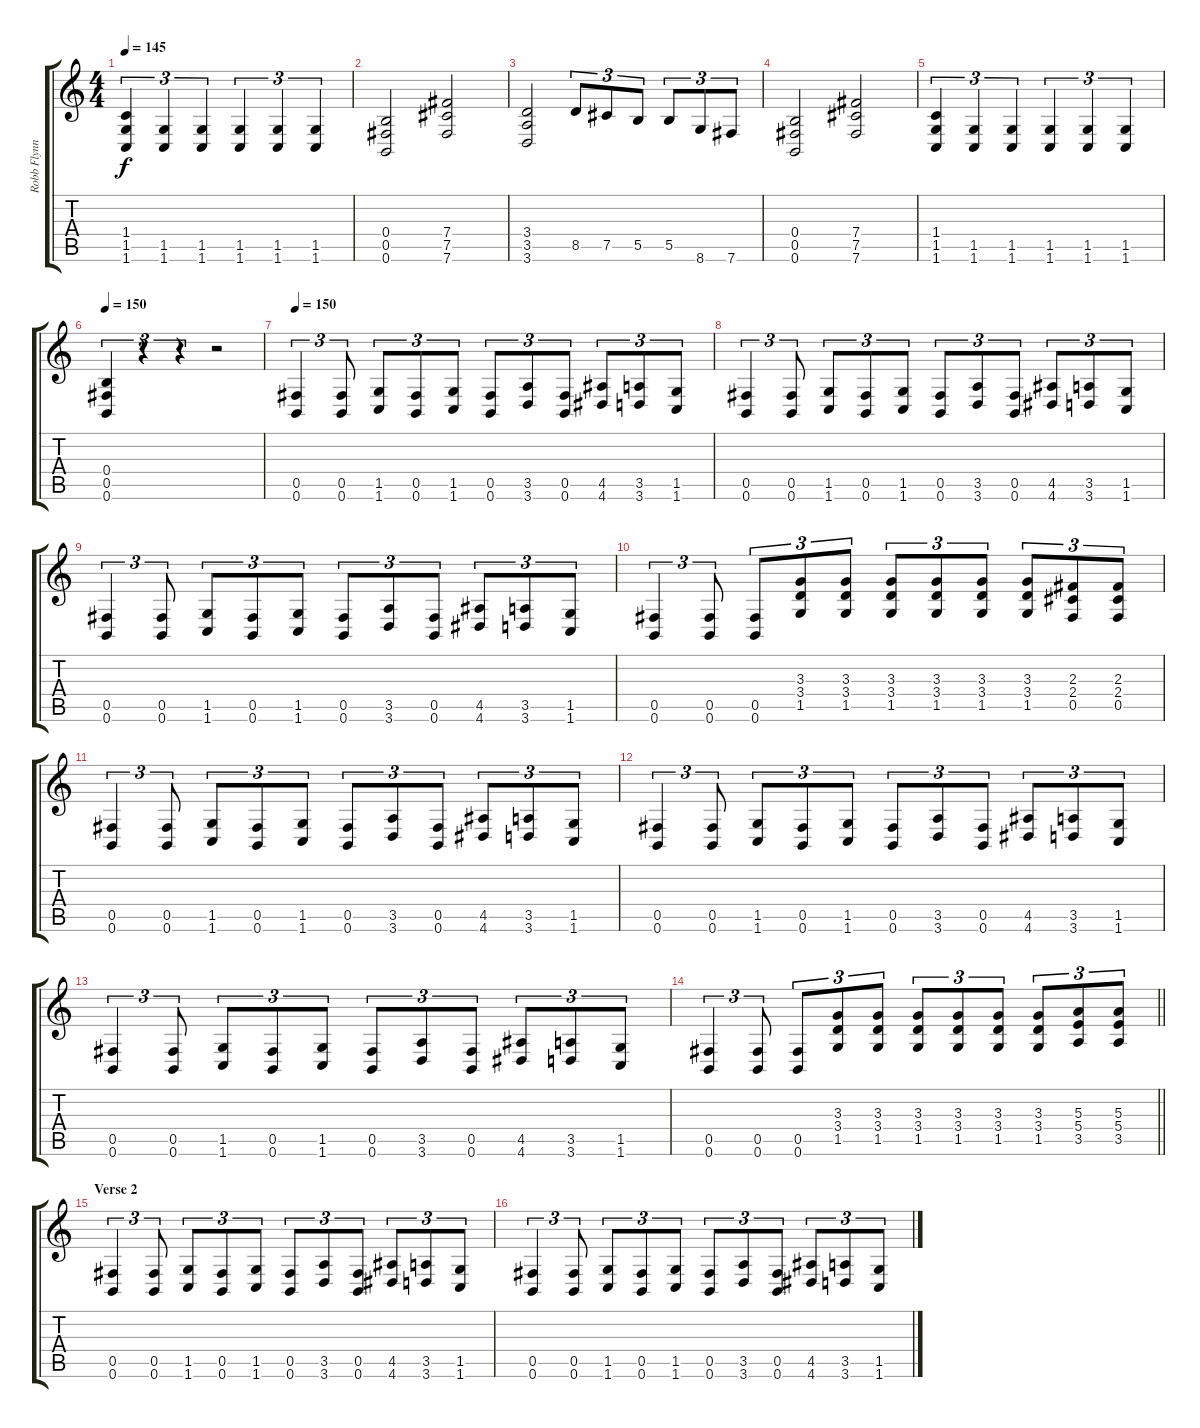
\track ("Robb Flynn" "Robb Flynn") {instrument distortionguitar}
\staff {score tabs}
\tuning (Db4 Ab3 E3 B2 Gb2 B1) {hide}
\ts (4 4)
\tempo 145
\clef g2
\ks c
(1.4 1.5 1.6).4{tu (3 2) dy f} (1.5 1.6).4{tu (3 2)} (1.5 1.6).4{tu (3 2)} (1.5 1.6).4{tu (3 2)} (1.5 1.6).4{tu (3 2)} (1.5 1.6).4{tu (3 2)} |
(0.4 0.5 0.6).2 (7.4 7.5 7.6).2 |
(3.4 3.5 3.6).2 8.5.8{tu (3 2)} 7.5.8{tu (3 2)} 5.5.8{tu (3 2)} 5.5.8{tu (3 2)} 8.6.8{tu (3 2)} 7.6.8{tu (3 2)} |
(0.4 0.5 0.6).2 (7.4 7.5 7.6).2 |
(1.4 1.5 1.6).4{tu (3 2)} (1.5 1.6).4{tu (3 2)} (1.5 1.6).4{tu (3 2)} (1.5 1.6).4{tu (3 2)} (1.5 1.6).4{tu (3 2)} (1.5 1.6).4{tu (3 2)} |
\tempo 150
(0.4 0.5 0.6).4{tu (3 2)} r.4{tu (3 2)} r.4{tu (3 2)} r.2 |
\tempo 150
(0.5 0.6).4{tu (3 2)} (0.5 0.6).8{tu (3 2)} (1.5 1.6).8{tu (3 2)} (0.5 0.6).8{tu (3 2)} (1.5 1.6).8{tu (3 2)} (0.5 0.6).8{tu (3 2)} (3.5 3.6).8{tu (3 2)} (0.5 0.6).8{tu (3 2)} (4.5 4.6).8{tu (3 2)} (3.5 3.6).8{tu (3 2)} (1.5 1.6).8{tu (3 2)} |
(0.5 0.6).4{tu (3 2)} (0.5 0.6).8{tu (3 2)} (1.5 1.6).8{tu (3 2)} (0.5 0.6).8{tu (3 2)} (1.5 1.6).8{tu (3 2)} (0.5 0.6).8{tu (3 2)} (3.5 3.6).8{tu (3 2)} (0.5 0.6).8{tu (3 2)} (4.5 4.6).8{tu (3 2)} (3.5 3.6).8{tu (3 2)} (1.5 1.6).8{tu (3 2)} |
(0.5 0.6).4{tu (3 2)} (0.5 0.6).8{tu (3 2)} (1.5 1.6).8{tu (3 2)} (0.5 0.6).8{tu (3 2)} (1.5 1.6).8{tu (3 2)} (0.5 0.6).8{tu (3 2)} (3.5 3.6).8{tu (3 2)} (0.5 0.6).8{tu (3 2)} (4.5 4.6).8{tu (3 2)} (3.5 3.6).8{tu (3 2)} (1.5 1.6).8{tu (3 2)} |
(0.5 0.6).4{tu (3 2)} (0.5 0.6).8{tu (3 2)} (0.5 0.6).8{tu (3 2)} (3.3 3.4 1.5).8{tu (3 2)} (3.3 3.4 1.5).8{tu (3 2)} (3.3 3.4 1.5).8{tu (3 2)} (3.3 3.4 1.5).8{tu (3 2)} (3.3 3.4 1.5).8{tu (3 2)} (3.3 3.4 1.5).8{tu (3 2)} (2.3 2.4 0.5).8{tu (3 2)} (2.3 2.4 0.5).8{tu (3 2)} |
(0.5 0.6).4{tu (3 2)} (0.5 0.6).8{tu (3 2)} (1.5 1.6).8{tu (3 2)} (0.5 0.6).8{tu (3 2)} (1.5 1.6).8{tu (3 2)} (0.5 0.6).8{tu (3 2)} (3.5 3.6).8{tu (3 2)} (0.5 0.6).8{tu (3 2)} (4.5 4.6).8{tu (3 2)} (3.5 3.6).8{tu (3 2)} (1.5 1.6).8{tu (3 2)} |
(0.5 0.6).4{tu (3 2)} (0.5 0.6).8{tu (3 2)} (1.5 1.6).8{tu (3 2)} (0.5 0.6).8{tu (3 2)} (1.5 1.6).8{tu (3 2)} (0.5 0.6).8{tu (3 2)} (3.5 3.6).8{tu (3 2)} (0.5 0.6).8{tu (3 2)} (4.5 4.6).8{tu (3 2)} (3.5 3.6).8{tu (3 2)} (1.5 1.6).8{tu (3 2)} |
(0.5 0.6).4{tu (3 2)} (0.5 0.6).8{tu (3 2)} (1.5 1.6).8{tu (3 2)} (0.5 0.6).8{tu (3 2)} (1.5 1.6).8{tu (3 2)} (0.5 0.6).8{tu (3 2)} (3.5 3.6).8{tu (3 2)} (0.5 0.6).8{tu (3 2)} (4.5 4.6).8{tu (3 2)} (3.5 3.6).8{tu (3 2)} (1.5 1.6).8{tu (3 2)} |
\barLineRight lightlight
(0.5 0.6).4{tu (3 2)} (0.5 0.6).8{tu (3 2)} (0.5 0.6).8{tu (3 2)} (3.3 3.4 1.5).8{tu (3 2)} (3.3 3.4 1.5).8{tu (3 2)} (3.3 3.4 1.5).8{tu (3 2)} (3.3 3.4 1.5).8{tu (3 2)} (3.3 3.4 1.5).8{tu (3 2)} (3.3 3.4 1.5).8{tu (3 2)} (5.3 5.4 3.5).8{tu (3 2)} (5.3 5.4 3.5).8{tu (3 2)} |
\section ("" "Verse 2")
(0.5 0.6).4{tu (3 2)} (0.5 0.6).8{tu (3 2)} (1.5 1.6).8{tu (3 2)} (0.5 0.6).8{tu (3 2)} (1.5 1.6).8{tu (3 2)} (0.5 0.6).8{tu (3 2)} (3.5 3.6).8{tu (3 2)} (0.5 0.6).8{tu (3 2)} (4.5 4.6).8{tu (3 2)} (3.5 3.6).8{tu (3 2)} (1.5 1.6).8{tu (3 2)} |
(0.5 0.6).4{tu (3 2)} (0.5 0.6).8{tu (3 2)} (1.5 1.6).8{tu (3 2)} (0.5 0.6).8{tu (3 2)} (1.5 1.6).8{tu (3 2)} (0.5 0.6).8{tu (3 2)} (3.5 3.6).8{tu (3 2)} (0.5 0.6).8{tu (3 2)} (4.5 4.6).8{tu (3 2)} (3.5 3.6).8{tu (3 2)} (1.5 1.6).8{tu (3 2)}
